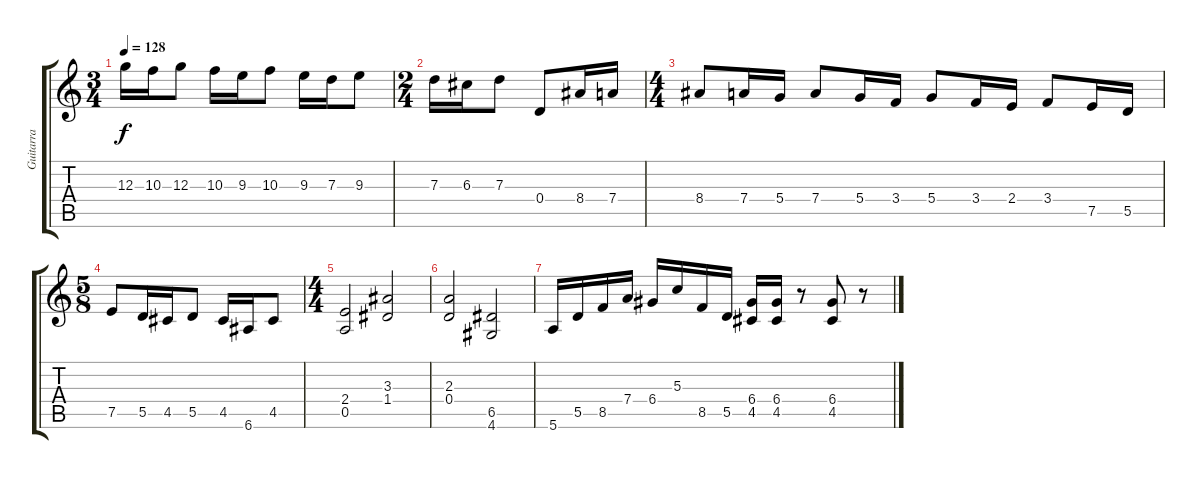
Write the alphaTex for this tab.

\track ("Guitarra" "Guitarra") {instrument overdrivenguitar}
\staff {score tabs}
\tuning (E4 B3 G3 D3 A2 E2) {hide}
\ts (3 4)
\tempo 128
\clef g2
\ks c
12.3.16{dy f} 10.3.16 12.3.8 10.3.16 9.3.16 10.3.8 9.3.16 7.3.16 9.3.8 |
\ts (2 4)
7.3.16 6.3.16 7.3.8 0.4.8 8.4.16 7.4.16 |
\ts (4 4)
8.4.8 7.4.16 5.4.16 7.4.8 5.4.16 3.4.16 5.4.8 3.4.16 2.4.16 3.4.8 7.5.16 5.5.16 |
\ts (5 8)
7.5.8 5.5.16 4.5.16 5.5.8 4.5.16 6.6.16 4.5.8 |
\ts (4 4)
(2.4 0.5).2 (3.3 1.4).2 |
(2.3 0.4).2 (6.5 4.6).2 |
5.6.16 5.5.16 8.5.16 7.4.16 6.4.16 5.3.16 8.5.16 5.5.16 (6.4 4.5).16 (6.4 4.5).16 r.8 (6.4 4.5).8 r.8
